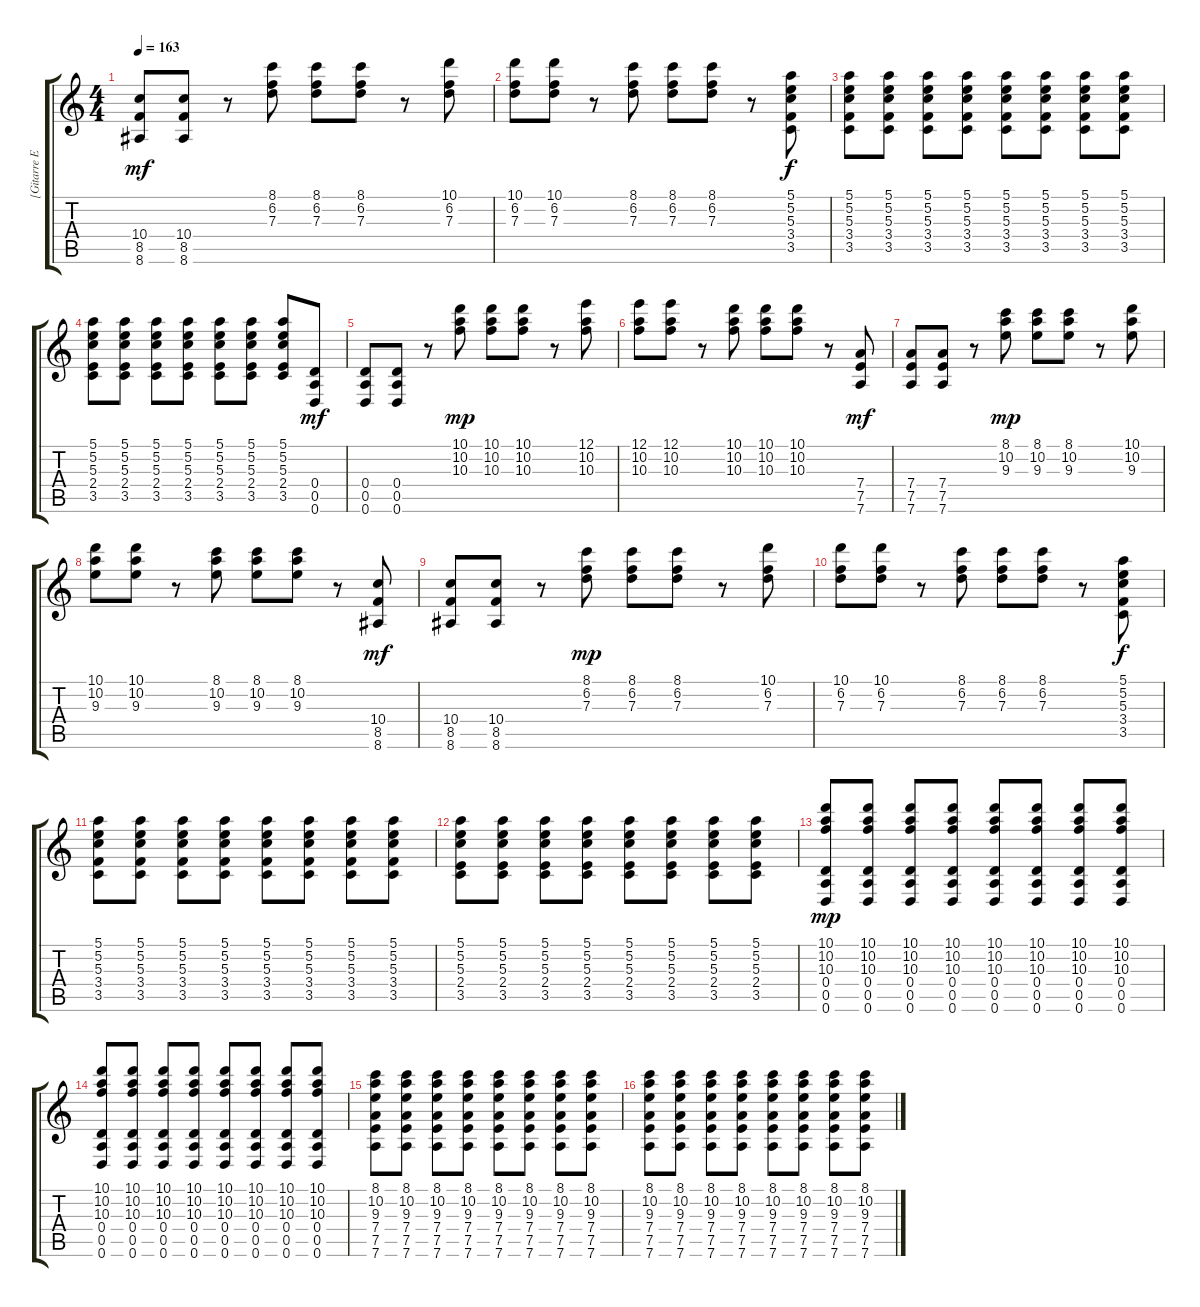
\track ("[Gitarre Effekt I]" "[Gitarre E") {instrument overdrivenguitar}
\staff {score tabs}
\tuning (E4 B3 G3 D3 A2 D2) {hide}
\ts (4 4)
\tempo 163
\clef g2
\ks c
(10.4 8.5 8.6).8{dy mf} (10.4 8.5 8.6).8 r.8 (8.1 6.2 7.3).8{volume 2} (8.1 6.2 7.3).8 (8.1 6.2 7.3).8 r.8 (10.1 6.2 7.3).8 |
(10.1 6.2 7.3).8 (10.1 6.2 7.3).8 r.8 (8.1 6.2 7.3).8 (8.1 6.2 7.3).8 (8.1 6.2 7.3).8 r.8 (5.1 5.2 5.3 3.4 3.5).8{dy f volume 12 balance 14 instrument distortionguitar} |
(5.1 5.2 5.3 3.4 3.5).8 (5.1 5.2 5.3 3.4 3.5).8 (5.1 5.2 5.3 3.4 3.5).8 (5.1 5.2 5.3 3.4 3.5).8 (5.1 5.2 5.3 3.4 3.5).8 (5.1 5.2 5.3 3.4 3.5).8 (5.1 5.2 5.3 3.4 3.5).8 (5.1 5.2 5.3 3.4 3.5).8 |
(5.1 5.2 5.3 2.4 3.5).8 (5.1 5.2 5.3 2.4 3.5).8 (5.1 5.2 5.3 2.4 3.5).8 (5.1 5.2 5.3 2.4 3.5).8 (5.1 5.2 5.3 2.4 3.5).8 (5.1 5.2 5.3 2.4 3.5).8 (5.1 5.2 5.3 2.4 3.5).8 (0.4 0.5 0.6).8{dy mf instrument overdrivenguitar} |
(0.4 0.5 0.6).8 (0.4 0.5 0.6).8 r.8 (10.1 10.2 10.3).8{dy mp} (10.1 10.2 10.3).8 (10.1 10.2 10.3).8 r.8 (12.1 10.2 10.3).8 |
(12.1 10.2 10.3).8 (12.1 10.2 10.3).8 r.8 (10.1 10.2 10.3).8 (10.1 10.2 10.3).8 (10.1 10.2 10.3).8 r.8 (7.4 7.5 7.6).8{dy mf} |
(7.4 7.5 7.6).8 (7.4 7.5 7.6).8 r.8 (8.1 10.2 9.3).8{dy mp} (8.1 10.2 9.3).8 (8.1 10.2 9.3).8 r.8 (10.1 10.2 9.3).8 |
(10.1 10.2 9.3).8 (10.1 10.2 9.3).8 r.8 (8.1 10.2 9.3).8 (8.1 10.2 9.3).8 (8.1 10.2 9.3).8 r.8 (10.4 8.5 8.6).8{dy mf} |
(10.4 8.5 8.6).8 (10.4 8.5 8.6).8 r.8 (8.1 6.2 7.3).8{dy mp} (8.1 6.2 7.3).8 (8.1 6.2 7.3).8 r.8 (10.1 6.2 7.3).8 |
(10.1 6.2 7.3).8 (10.1 6.2 7.3).8 r.8 (8.1 6.2 7.3).8 (8.1 6.2 7.3).8 (8.1 6.2 7.3).8 r.8 (5.1 5.2 5.3 3.4 3.5).8{dy f instrument distortionguitar} |
(5.1 5.2 5.3 3.4 3.5).8 (5.1 5.2 5.3 3.4 3.5).8 (5.1 5.2 5.3 3.4 3.5).8 (5.1 5.2 5.3 3.4 3.5).8 (5.1 5.2 5.3 3.4 3.5).8 (5.1 5.2 5.3 3.4 3.5).8 (5.1 5.2 5.3 3.4 3.5).8 (5.1 5.2 5.3 3.4 3.5).8 |
(5.1 5.2 5.3 2.4 3.5).8 (5.1 5.2 5.3 2.4 3.5).8 (5.1 5.2 5.3 2.4 3.5).8 (5.1 5.2 5.3 2.4 3.5).8 (5.1 5.2 5.3 2.4 3.5).8 (5.1 5.2 5.3 2.4 3.5).8 (5.1 5.2 5.3 2.4 3.5).8 (5.1 5.2 5.3 2.4 3.5).8 |
(10.1 10.2 10.3 0.4 0.5 0.6).8{dy mp} (10.1 10.2 10.3 0.4 0.5 0.6).8 (10.1 10.2 10.3 0.4 0.5 0.6).8 (10.1 10.2 10.3 0.4 0.5 0.6).8 (10.1 10.2 10.3 0.4 0.5 0.6).8 (10.1 10.2 10.3 0.4 0.5 0.6).8 (10.1 10.2 10.3 0.4 0.5 0.6).8 (10.1 10.2 10.3 0.4 0.5 0.6).8 |
(10.1 10.2 10.3 0.4 0.5 0.6).8 (10.1 10.2 10.3 0.4 0.5 0.6).8 (10.1 10.2 10.3 0.4 0.5 0.6).8 (10.1 10.2 10.3 0.4 0.5 0.6).8 (10.1 10.2 10.3 0.4 0.5 0.6).8 (10.1 10.2 10.3 0.4 0.5 0.6).8 (10.1 10.2 10.3 0.4 0.5 0.6).8 (10.1 10.2 10.3 0.4 0.5 0.6).8 |
(8.1 10.2 9.3 7.4 7.5 7.6).8 (8.1 10.2 9.3 7.4 7.5 7.6).8 (8.1 10.2 9.3 7.4 7.5 7.6).8 (8.1 10.2 9.3 7.4 7.5 7.6).8 (8.1 10.2 9.3 7.4 7.5 7.6).8 (8.1 10.2 9.3 7.4 7.5 7.6).8 (8.1 10.2 9.3 7.4 7.5 7.6).8 (8.1 10.2 9.3 7.4 7.5 7.6).8 |
(8.1 10.2 9.3 7.4 7.5 7.6).8 (8.1 10.2 9.3 7.4 7.5 7.6).8 (8.1 10.2 9.3 7.4 7.5 7.6).8 (8.1 10.2 9.3 7.4 7.5 7.6).8 (8.1 10.2 9.3 7.4 7.5 7.6).8 (8.1 10.2 9.3 7.4 7.5 7.6).8 (8.1 10.2 9.3 7.4 7.5 7.6).8 (8.1 10.2 9.3 7.4 7.5 7.6).8
